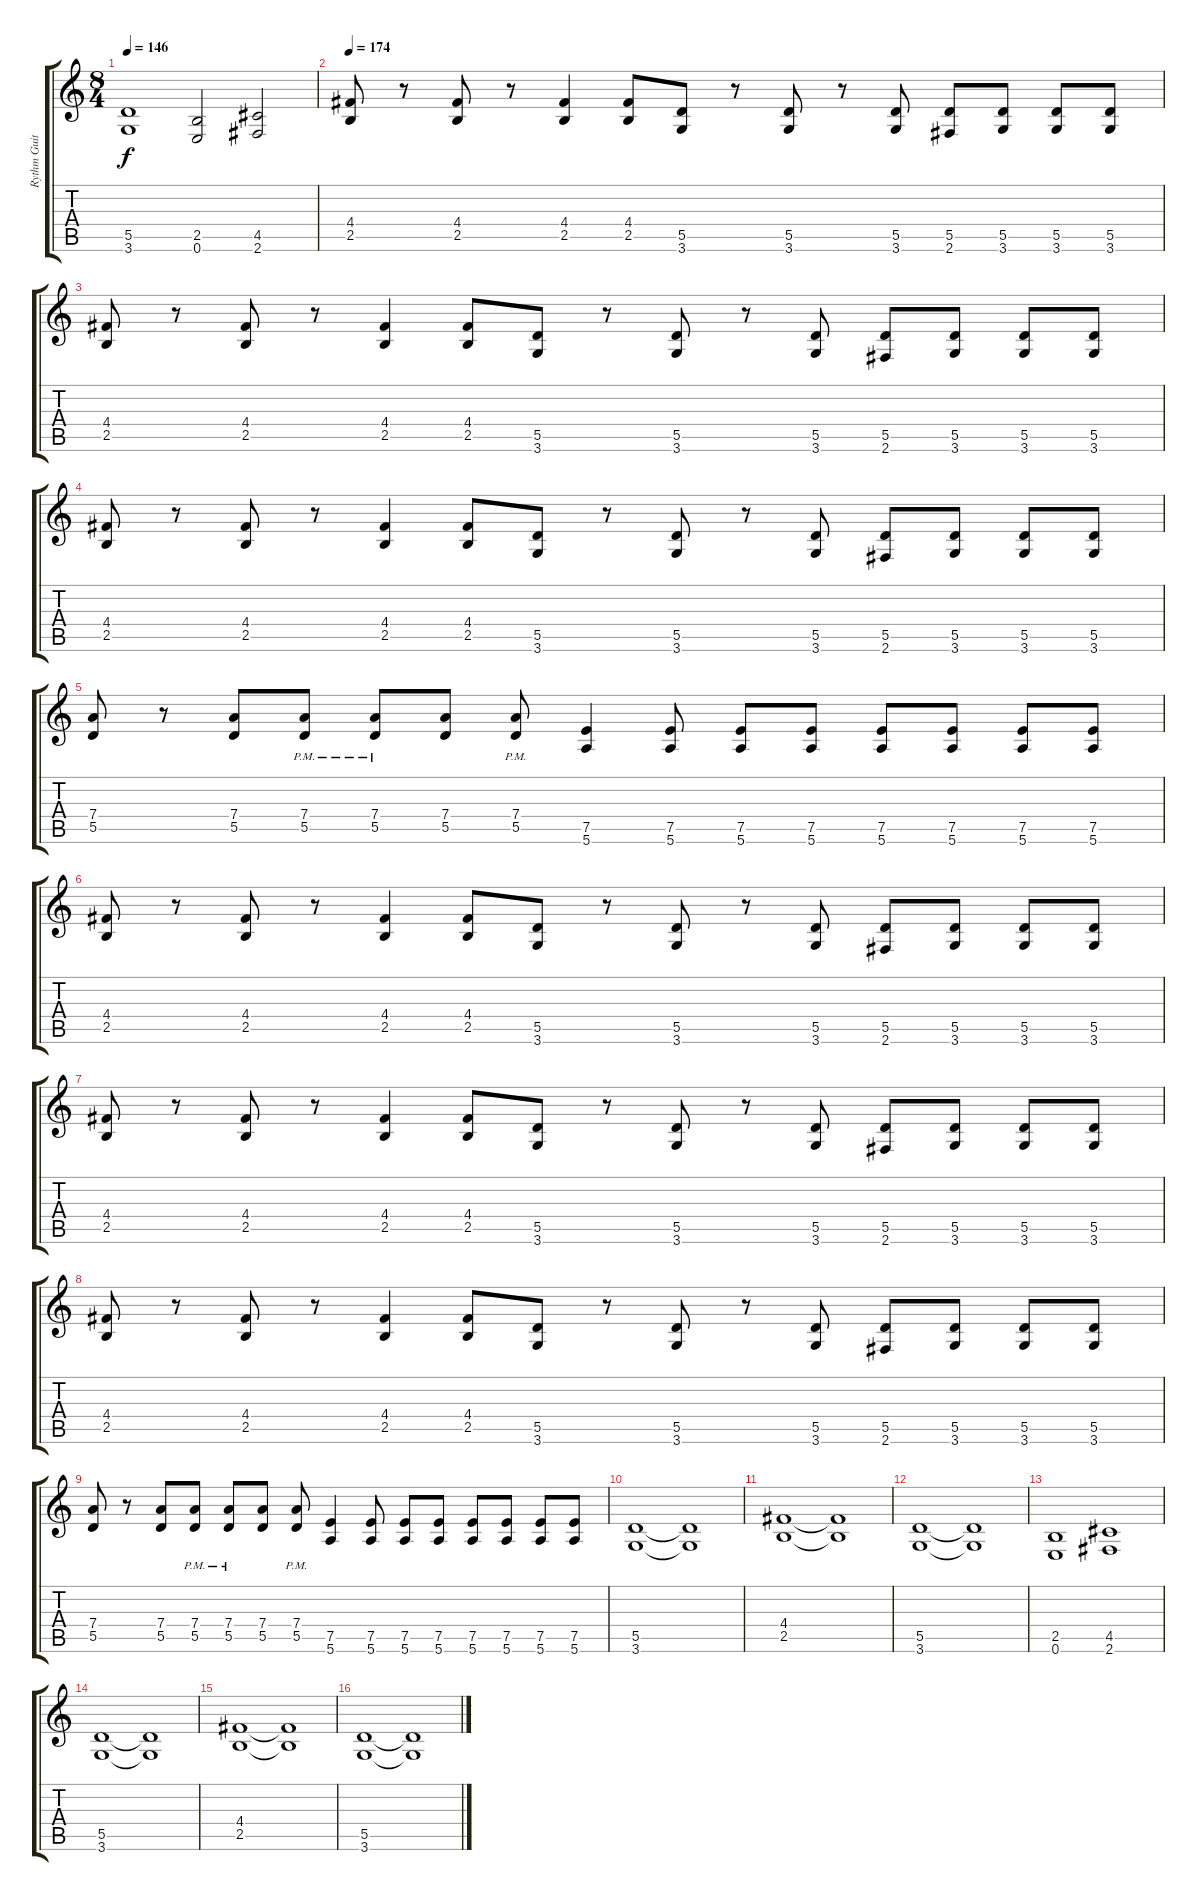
\track ("Rythm Guitar" "Rythm Guit") {instrument distortionguitar}
\staff {score tabs}
\tuning (E4 B3 G3 D3 A2 E2) {hide}
\ts (8 4)
\tempo 146
\clef g2
\ks c
(5.5 3.6).1{dy f} (2.5 0.6).2 (4.5 2.6).2 |
\tempo 174
(4.4 2.5).8 r.8 (4.4 2.5).8 r.8 (4.4 2.5).4 (4.4 2.5).8 (5.5 3.6).8 r.8 (5.5 3.6).8 r.8 (5.5 3.6).8 (5.5 2.6).8 (5.5 3.6).8 (5.5 3.6).8 (5.5 3.6).8 |
(4.4 2.5).8 r.8 (4.4 2.5).8 r.8 (4.4 2.5).4 (4.4 2.5).8 (5.5 3.6).8 r.8 (5.5 3.6).8 r.8 (5.5 3.6).8 (5.5 2.6).8 (5.5 3.6).8 (5.5 3.6).8 (5.5 3.6).8 |
(4.4 2.5).8 r.8 (4.4 2.5).8 r.8 (4.4 2.5).4 (4.4 2.5).8 (5.5 3.6).8 r.8 (5.5 3.6).8 r.8 (5.5 3.6).8 (5.5 2.6).8 (5.5 3.6).8 (5.5 3.6).8 (5.5 3.6).8 |
(7.4 5.5).8 r.8 (7.4 5.5).8 (7.4{pm} 5.5{pm}).8 (7.4{pm} 5.5{pm}).8 (7.4 5.5).8 (7.4{pm} 5.5{pm}).8 (7.5 5.6).4 (7.5 5.6).8 (7.5 5.6).8 (7.5 5.6).8 (7.5 5.6).8 (7.5 5.6).8 (7.5 5.6).8 (7.5 5.6).8 |
(4.4 2.5).8 r.8 (4.4 2.5).8 r.8 (4.4 2.5).4 (4.4 2.5).8 (5.5 3.6).8 r.8 (5.5 3.6).8 r.8 (5.5 3.6).8 (5.5 2.6).8 (5.5 3.6).8 (5.5 3.6).8 (5.5 3.6).8 |
(4.4 2.5).8 r.8 (4.4 2.5).8 r.8 (4.4 2.5).4 (4.4 2.5).8 (5.5 3.6).8 r.8 (5.5 3.6).8 r.8 (5.5 3.6).8 (5.5 2.6).8 (5.5 3.6).8 (5.5 3.6).8 (5.5 3.6).8 |
(4.4 2.5).8 r.8 (4.4 2.5).8 r.8 (4.4 2.5).4 (4.4 2.5).8 (5.5 3.6).8 r.8 (5.5 3.6).8 r.8 (5.5 3.6).8 (5.5 2.6).8 (5.5 3.6).8 (5.5 3.6).8 (5.5 3.6).8 |
(7.4 5.5).8 r.8 (7.4 5.5).8 (7.4{pm} 5.5{pm}).8 (7.4{pm} 5.5{pm}).8 (7.4 5.5).8 (7.4{pm} 5.5{pm}).8 (7.5 5.6).4 (7.5 5.6).8 (7.5 5.6).8 (7.5 5.6).8 (7.5 5.6).8 (7.5 5.6).8 (7.5 5.6).8 (7.5 5.6).8 |
(5.5 3.6).1 (5.5{t} 3.6{t}).1 |
(4.4 2.5).1 (4.4{t} 2.5{t}).1 |
(5.5 3.6).1 (5.5{t} 3.6{t}).1 |
(2.5 0.6).1 (4.5 2.6).1 |
(5.5 3.6).1 (5.5{t} 3.6{t}).1 |
(4.4 2.5).1 (4.4{t} 2.5{t}).1 |
(5.5 3.6).1 (5.5{t} 3.6{t}).1
